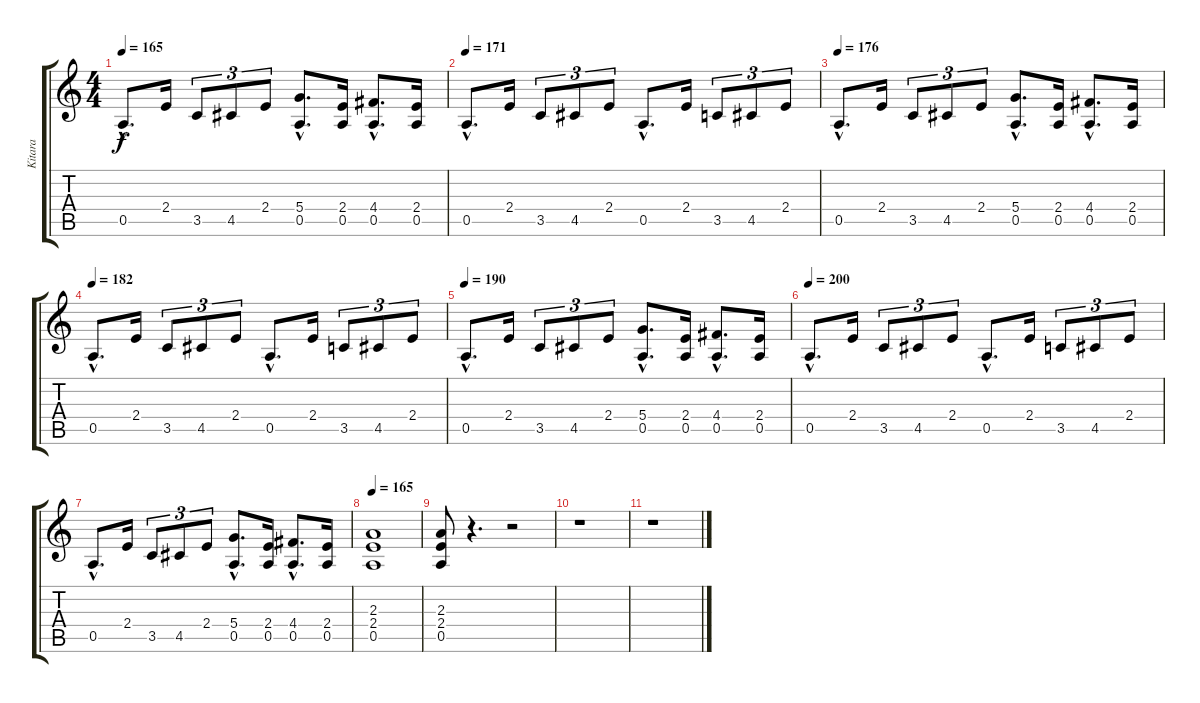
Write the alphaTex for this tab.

\track ("Kitara" "Kitara") {instrument distortionguitar}
\staff {score tabs}
\tuning (E4 B3 G3 D3 A2 E2) {hide}
\ts (4 4)
\tempo 165
\clef g2
\ks c
0.5{hac}.8{d dy f} 2.4.16 3.5.8{tu (3 2)} 4.5.8{tu (3 2)} 2.4.8{tu (3 2)} (5.4{hac} 0.5{hac}).8{d} (2.4 0.5).16 (4.4{hac} 0.5{hac}).8{d} (2.4 0.5).16 |
\tempo 171
0.5{hac}.8{d} 2.4.16 3.5.8{tu (3 2)} 4.5.8{tu (3 2)} 2.4.8{tu (3 2)} 0.5{hac}.8{d} 2.4.16 3.5.8{tu (3 2)} 4.5.8{tu (3 2)} 2.4.8{tu (3 2)} |
\tempo 176
0.5{hac}.8{d} 2.4.16 3.5.8{tu (3 2)} 4.5.8{tu (3 2)} 2.4.8{tu (3 2)} (5.4{hac} 0.5{hac}).8{d} (2.4 0.5).16 (4.4{hac} 0.5{hac}).8{d} (2.4 0.5).16 |
\tempo 182
0.5{hac}.8{d volume 12} 2.4.16 3.5.8{tu (3 2)} 4.5.8{tu (3 2)} 2.4.8{tu (3 2)} 0.5{hac}.8{d} 2.4.16 3.5.8{tu (3 2)} 4.5.8{tu (3 2)} 2.4.8{tu (3 2)} |
\tempo 190
0.5{hac}.8{d} 2.4.16 3.5.8{tu (3 2)} 4.5.8{tu (3 2)} 2.4.8{tu (3 2)} (5.4{hac} 0.5{hac}).8{d} (2.4 0.5).16 (4.4{hac} 0.5{hac}).8{d} (2.4 0.5).16 |
\tempo 200
0.5{hac}.8{d} 2.4.16 3.5.8{tu (3 2)} 4.5.8{tu (3 2)} 2.4.8{tu (3 2)} 0.5{hac}.8{d} 2.4.16 3.5.8{tu (3 2)} 4.5.8{tu (3 2)} 2.4.8{tu (3 2)} |
0.5{hac}.8{d} 2.4.16 3.5.8{tu (3 2)} 4.5.8{tu (3 2)} 2.4.8{tu (3 2)} (5.4{hac} 0.5{hac}).8{d} (2.4 0.5).16 (4.4{hac} 0.5{hac}).8{d} (2.4 0.5).16 |
\tempo 165
(2.3 2.4 0.5).1 |
(2.3 2.4 0.5).8 r.4{d} r.2 |
r.1 |
r.1
